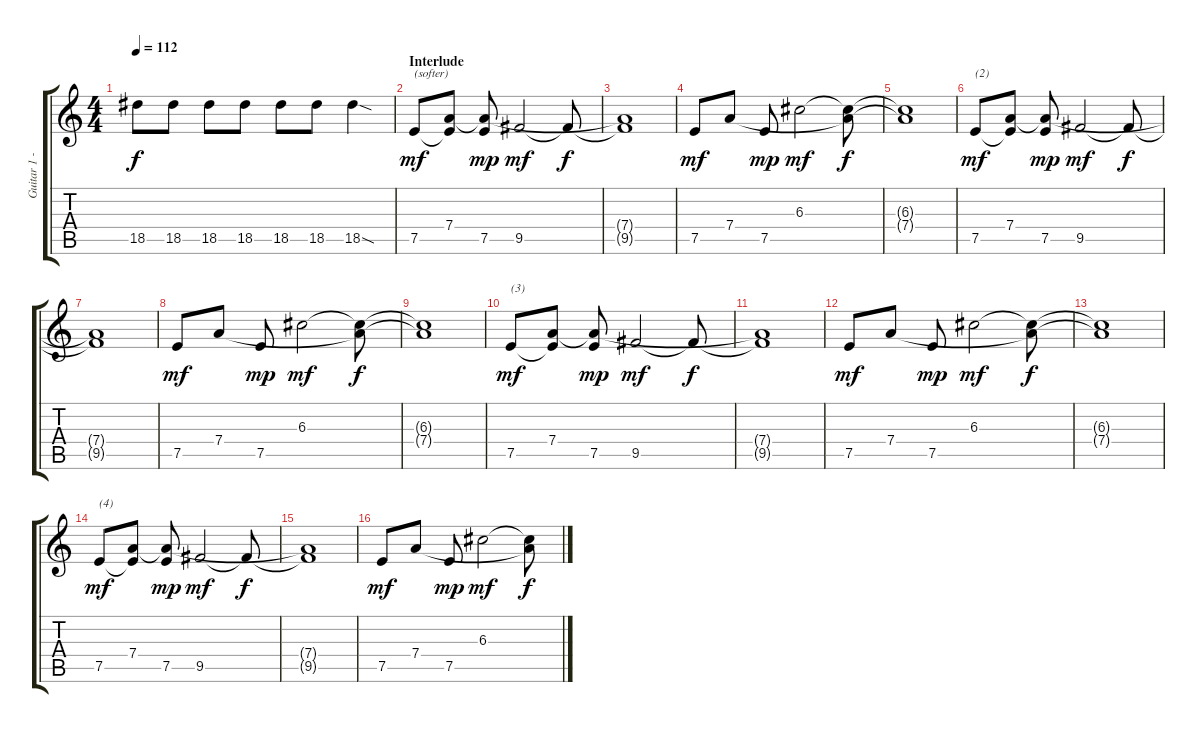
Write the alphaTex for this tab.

\track ("Guitar 1 - left" "Guitar 1 -") {instrument distortionguitar}
\staff {score tabs}
\tuning (E4 B3 G3 D3 A2 E2) {hide}
\ts (4 4)
\tempo 112
\clef g2
\ks c
18.5.8{dy f} 18.5.8 18.5.8 18.5.8 18.5.8 18.5.8 18.5{sod}.4 |
\section ("" "Interlude")
7.5.8{txt "(softer)" dy mf} (7.4 7.5{t}).8 (7.4{t} 7.5).8{dy mp} 9.5.2{dy mf} 9.5{t}.8{dy f} |
(7.4{t} 9.5{t}).1 |
7.5.8{dy mf} 7.4.8 7.5.8{dy mp} 6.3.2{dy mf} (6.3{t} 7.4{t}).8{dy f} |
(6.3{t} 7.4{t}).1 |
7.5.8{txt "(2)" dy mf} (7.4 7.5{t}).8 (7.4{t} 7.5).8{dy mp} 9.5.2{dy mf} 9.5{t}.8{dy f} |
(7.4{t} 9.5{t}).1 |
7.5.8{dy mf} 7.4.8 7.5.8{dy mp} 6.3.2{dy mf} (6.3{t} 7.4{t}).8{dy f} |
(6.3{t} 7.4{t}).1 |
7.5.8{txt "(3)" dy mf} (7.4 7.5{t}).8 (7.4{t} 7.5).8{dy mp} 9.5.2{dy mf} 9.5{t}.8{dy f} |
(7.4{t} 9.5{t}).1 |
7.5.8{dy mf} 7.4.8 7.5.8{dy mp} 6.3.2{dy mf} (6.3{t} 7.4{t}).8{dy f} |
(6.3{t} 7.4{t}).1 |
7.5.8{txt "(4)" dy mf} (7.4 7.5{t}).8 (7.4{t} 7.5).8{dy mp} 9.5.2{dy mf} 9.5{t}.8{dy f} |
(7.4{t} 9.5{t}).1 |
7.5.8{dy mf} 7.4.8 7.5.8{dy mp} 6.3.2{dy mf} (6.3{t} 7.4{t}).8{dy f}
